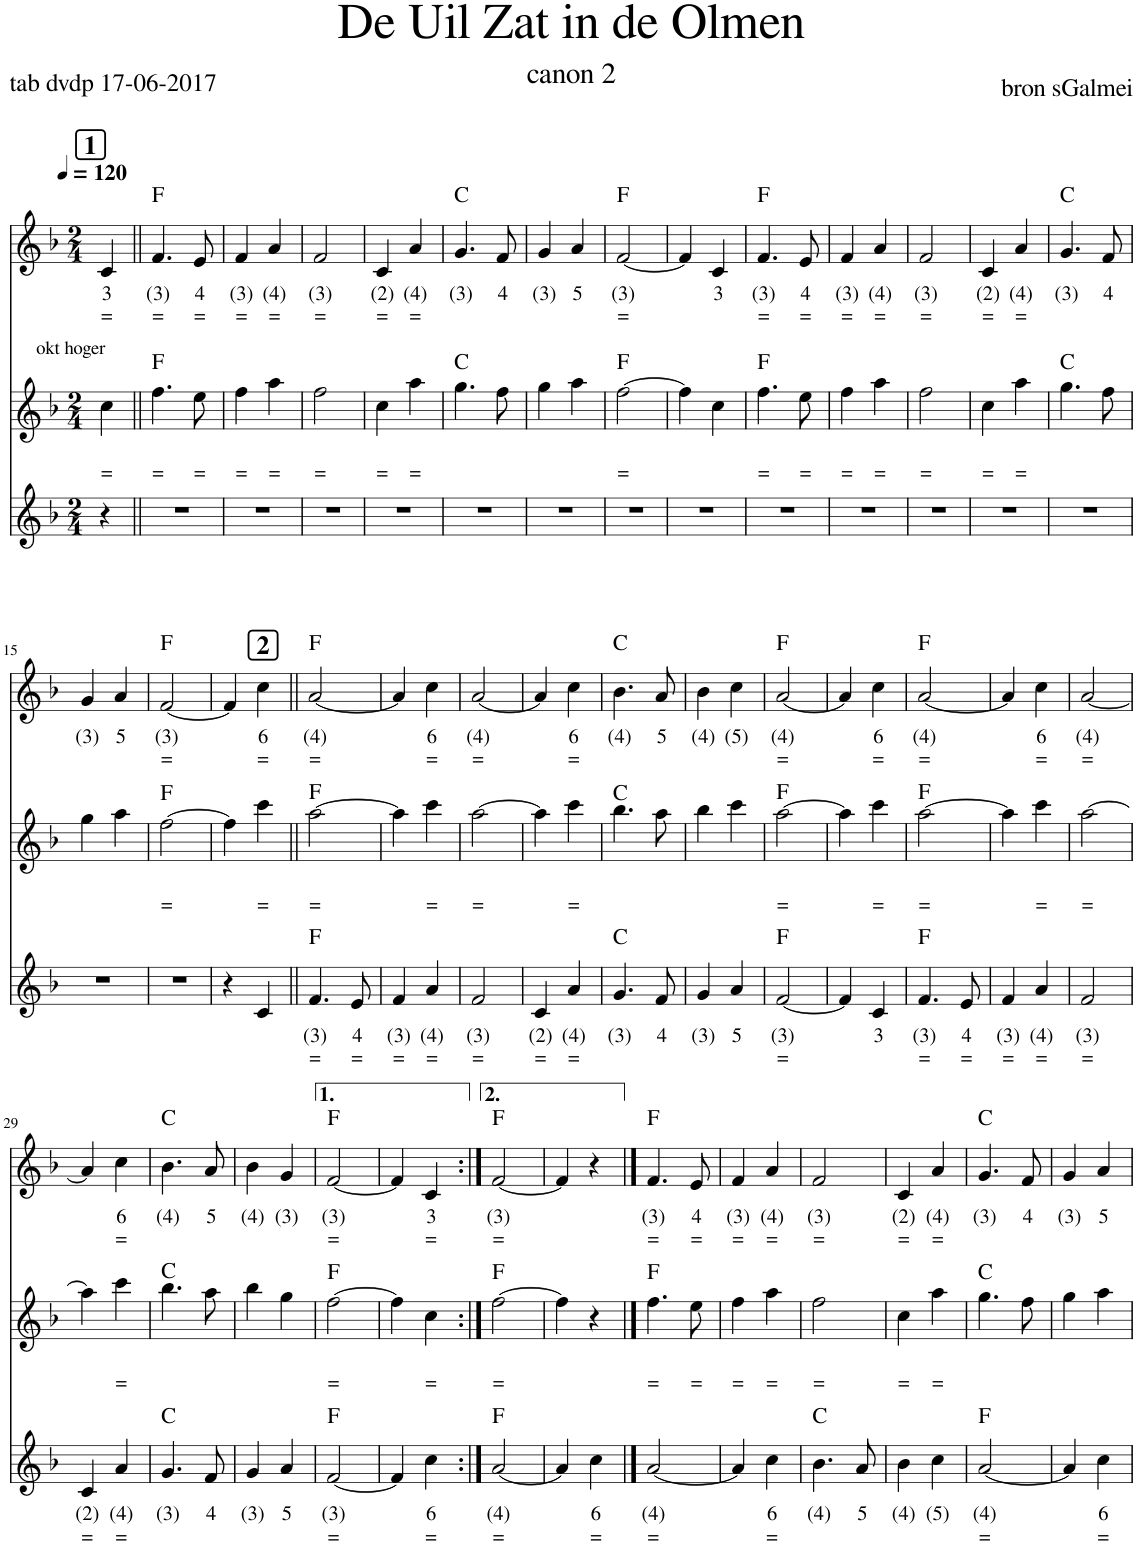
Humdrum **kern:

**kern	**text	**text	**kern	**text	**text	**kern	**text	**text	**harte
*part3	*part3	*part3	*part2	*part2	*part2	*part1	*part1	*part1	*part1
*staff3	*staff3	*staff3	*staff2	*staff2	*staff2	*staff1	*staff1	*staff1	*
*I"Stem	*	*	*I"Stem	*	*	*I"Stem	*	*	*
*clefG2	*	*	*clefG2	*	*	*clefG2	*	*	*
*k[b-]	*	*	*k[b-]	*	*	*k[b-]	*	*	*
*M2/4	*	*	*M2/4	*	*	*M2/4	*	*	*
*MM120	*	*	*MM120	*	*	*MM120	*	*	*
!!LO:REH:place=s1:a:B:cj:fs=14:t=1
=1	=1	=1	=1	=1	=1	=1	=1	=1	=1
!	!	!	!LO:TX:a:t=okt hoger	!	!	!	!	!	!
!	!	!	!	!	!LO:LY:b	!	!LO:LY:b	!LO:LY:b	!
4r	.	.	4cc\	.	=	4c/	3	=	.
=2||	=2||	=2||	=2||	=2||	=2||	=2||	=2||	=2||	=2||
!	!	!	!	!	!LO:LY:b	!	!LO:LY:b	!LO:LY:b	!
2r	.	.	4.ff\	.	=	4.f/	(3)	=	F:maj
!	!	!	!	!	!LO:LY:b	!	!LO:LY:b	!LO:LY:b	!
.	.	.	8ee\	.	=	8e/	4	=	.
=3	=3	=3	=3	=3	=3	=3	=3	=3	=3
!	!	!	!	!	!LO:LY:b	!	!LO:LY:b	!LO:LY:b	!
2r	.	.	4ff\	.	=	4f/	(3)	=	.
!	!	!	!	!	!LO:LY:b	!	!LO:LY:b	!LO:LY:b	!
.	.	.	4aa\	.	=	4a/	(4)	=	.
=4	=4	=4	=4	=4	=4	=4	=4	=4	=4
!	!	!	!	!	!LO:LY:b	!	!LO:LY:b	!LO:LY:b	!
2r	.	.	2ff\	.	=	2f/	(3)	=	.
=5	=5	=5	=5	=5	=5	=5	=5	=5	=5
!	!	!	!	!	!LO:LY:b	!	!LO:LY:b	!LO:LY:b	!
2r	.	.	4cc\	.	=	4c/	(2)	=	.
!	!	!	!	!	!LO:LY:b	!	!LO:LY:b	!LO:LY:b	!
.	.	.	4aa\	.	=	4a/	(4)	=	.
=6	=6	=6	=6	=6	=6	=6	=6	=6	=6
!	!	!	!	!	!	!	!LO:LY:b	!	!
2r	.	.	4.gg\	.	.	4.g/	(3)	.	C:maj
!	!	!	!	!	!	!	!LO:LY:b	!	!
.	.	.	8ff\	.	.	8f/	4	.	.
=7	=7	=7	=7	=7	=7	=7	=7	=7	=7
!	!	!	!	!	!	!	!LO:LY:b	!	!
2r	.	.	4gg\	.	.	4g/	(3)	.	.
!	!	!	!	!	!	!	!LO:LY:b	!	!
.	.	.	4aa\	.	.	4a/	5	.	.
=8	=8	=8	=8	=8	=8	=8	=8	=8	=8
!	!	!	!	!	!LO:LY:b	!	!LO:LY:b	!LO:LY:b	!
2r	.	.	[2ff\	.	=	[2f/	(3)	=	F:maj
=9	=9	=9	=9	=9	=9	=9	=9	=9	=9
2r	.	.	4ff\]	.	.	4f/]	.	.	.
!	!	!	!	!	!	!	!LO:LY:b	!	!
.	.	.	4cc\	.	.	4c/	3	.	.
=10	=10	=10	=10	=10	=10	=10	=10	=10	=10
!	!	!	!	!	!LO:LY:b	!	!LO:LY:b	!LO:LY:b	!
2r	.	.	4.ff\	.	=	4.f/	(3)	=	F:maj
!	!	!	!	!	!LO:LY:b	!	!LO:LY:b	!LO:LY:b	!
.	.	.	8ee\	.	=	8e/	4	=	.
=11	=11	=11	=11	=11	=11	=11	=11	=11	=11
!	!	!	!	!	!LO:LY:b	!	!LO:LY:b	!LO:LY:b	!
2r	.	.	4ff\	.	=	4f/	(3)	=	.
!	!	!	!	!	!LO:LY:b	!	!LO:LY:b	!LO:LY:b	!
.	.	.	4aa\	.	=	4a/	(4)	=	.
=12	=12	=12	=12	=12	=12	=12	=12	=12	=12
!	!	!	!	!	!LO:LY:b	!	!LO:LY:b	!LO:LY:b	!
2r	.	.	2ff\	.	=	2f/	(3)	=	.
=13	=13	=13	=13	=13	=13	=13	=13	=13	=13
!	!	!	!	!	!LO:LY:b	!	!LO:LY:b	!LO:LY:b	!
2r	.	.	4cc\	.	=	4c/	(2)	=	.
!	!	!	!	!	!LO:LY:b	!	!LO:LY:b	!LO:LY:b	!
.	.	.	4aa\	.	=	4a/	(4)	=	.
=14	=14	=14	=14	=14	=14	=14	=14	=14	=14
!	!	!	!	!	!	!	!LO:LY:b	!	!
2r	.	.	4.gg\	.	.	4.g/	(3)	.	C:maj
!	!	!	!	!	!	!	!LO:LY:b	!	!
.	.	.	8ff\	.	.	8f/	4	.	.
!!LO:LB:g=z
=15	=15	=15	=15	=15	=15	=15	=15	=15	=15
!	!	!	!	!	!	!	!LO:LY:b	!	!
2r	.	.	4gg\	.	.	4g/	(3)	.	.
!	!	!	!	!	!	!	!LO:LY:b	!	!
.	.	.	4aa\	.	.	4a/	5	.	.
=16	=16	=16	=16	=16	=16	=16	=16	=16	=16
!	!	!	!	!	!LO:LY:b	!	!LO:LY:b	!LO:LY:b	!
2r	.	.	[2ff\	.	=	[2f/	(3)	=	F:maj
!!LO:REH:place=s1:a:B:cj:fs=14:t=2:qo=1
=17	=17	=17	=17	=17	=17	=17	=17	=17	=17
4r	.	.	4ff\]	.	.	4f/]	.	.	.
!	!	!	!	!	!LO:LY:b	!	!LO:LY:b	!LO:LY:b	!
4c/	.	.	4ccc\	.	=	4cc\	6	=	.
=18||	=18||	=18||	=18||	=18||	=18||	=18||	=18||	=18||	=18||
!	!LO:LY:b	!LO:LY:b	!	!	!LO:LY:b	!	!LO:LY:b	!LO:LY:b	!
4.f/	(3)	=	[2aa\	.	=	[2a/	(4)	=	F:maj
!	!LO:LY:b	!LO:LY:b	!	!	!	!	!	!	!
8e/	4	=	.	.	.	.	.	.	.
=19	=19	=19	=19	=19	=19	=19	=19	=19	=19
!	!LO:LY:b	!LO:LY:b	!	!	!	!	!	!	!
4f/	(3)	=	4aa\]	.	.	4a/]	.	.	.
!	!LO:LY:b	!LO:LY:b	!	!	!LO:LY:b	!	!LO:LY:b	!LO:LY:b	!
4a/	(4)	=	4ccc\	.	=	4cc\	6	=	.
=20	=20	=20	=20	=20	=20	=20	=20	=20	=20
!	!LO:LY:b	!LO:LY:b	!	!	!LO:LY:b	!	!LO:LY:b	!LO:LY:b	!
2f/	(3)	=	[2aa\	.	=	[2a/	(4)	=	.
=21	=21	=21	=21	=21	=21	=21	=21	=21	=21
!	!LO:LY:b	!LO:LY:b	!	!	!	!	!	!	!
4c/	(2)	=	4aa\]	.	.	4a/]	.	.	.
!	!LO:LY:b	!LO:LY:b	!	!	!LO:LY:b	!	!LO:LY:b	!LO:LY:b	!
4a/	(4)	=	4ccc\	.	=	4cc\	6	=	.
=22	=22	=22	=22	=22	=22	=22	=22	=22	=22
!	!LO:LY:b	!	!	!	!	!	!LO:LY:b	!	!
4.g/	(3)	.	4.bb-\	.	.	4.b-\	(4)	.	C:maj
!	!LO:LY:b	!	!	!	!	!	!LO:LY:b	!	!
8f/	4	.	8aa\	.	.	8a/	5	.	.
=23	=23	=23	=23	=23	=23	=23	=23	=23	=23
!	!LO:LY:b	!	!	!	!	!	!LO:LY:b	!	!
4g/	(3)	.	4bb-\	.	.	4b-\	(4)	.	.
!	!LO:LY:b	!	!	!	!	!	!LO:LY:b	!	!
4a/	5	.	4ccc\	.	.	4cc\	(5)	.	.
=24	=24	=24	=24	=24	=24	=24	=24	=24	=24
!	!LO:LY:b	!LO:LY:b	!	!	!LO:LY:b	!	!LO:LY:b	!LO:LY:b	!
[2f/	(3)	=	[2aa\	.	=	[2a/	(4)	=	F:maj
=25	=25	=25	=25	=25	=25	=25	=25	=25	=25
4f/]	.	.	4aa\]	.	.	4a/]	.	.	.
!	!LO:LY:b	!	!	!	!LO:LY:b	!	!LO:LY:b	!LO:LY:b	!
4c/	3	.	4ccc\	.	=	4cc\	6	=	.
=26	=26	=26	=26	=26	=26	=26	=26	=26	=26
!	!LO:LY:b	!LO:LY:b	!	!	!LO:LY:b	!	!LO:LY:b	!LO:LY:b	!
4.f/	(3)	=	[2aa\	.	=	[2a/	(4)	=	F:maj
!	!LO:LY:b	!LO:LY:b	!	!	!	!	!	!	!
8e/	4	=	.	.	.	.	.	.	.
=27	=27	=27	=27	=27	=27	=27	=27	=27	=27
!	!LO:LY:b	!LO:LY:b	!	!	!	!	!	!	!
4f/	(3)	=	4aa\]	.	.	4a/]	.	.	.
!	!LO:LY:b	!LO:LY:b	!	!	!LO:LY:b	!	!LO:LY:b	!LO:LY:b	!
4a/	(4)	=	4ccc\	.	=	4cc\	6	=	.
=28	=28	=28	=28	=28	=28	=28	=28	=28	=28
!	!LO:LY:b	!LO:LY:b	!	!	!LO:LY:b	!	!LO:LY:b	!LO:LY:b	!
2f/	(3)	=	[2aa\	.	=	[2a/	(4)	=	.
!!LO:LB:g=z
=29	=29	=29	=29	=29	=29	=29	=29	=29	=29
!	!LO:LY:b	!LO:LY:b	!	!	!	!	!	!	!
4c/	(2)	=	4aa\]	.	.	4a/]	.	.	.
!	!LO:LY:b	!LO:LY:b	!	!	!LO:LY:b	!	!LO:LY:b	!LO:LY:b	!
4a/	(4)	=	4ccc\	.	=	4cc\	6	=	.
=30	=30	=30	=30	=30	=30	=30	=30	=30	=30
!	!LO:LY:b	!	!	!	!	!	!LO:LY:b	!	!
4.g/	(3)	.	4.bb-\	.	.	4.b-\	(4)	.	C:maj
!	!LO:LY:b	!	!	!	!	!	!LO:LY:b	!	!
8f/	4	.	8aa\	.	.	8a/	5	.	.
=31	=31	=31	=31	=31	=31	=31	=31	=31	=31
!	!LO:LY:b	!	!	!	!	!	!LO:LY:b	!	!
4g/	(3)	.	4bb-\	.	.	4b-\	(4)	.	.
!	!LO:LY:b	!	!	!	!	!	!LO:LY:b	!	!
4a/	5	.	4gg\	.	.	4g/	(3)	.	.
=32	=32	=32	=32	=32	=32	=32	=32	=32	=32
!	!LO:LY:b	!LO:LY:b	!	!	!LO:LY:b	!	!LO:LY:b	!LO:LY:b	!
[2f/	(3)	=	[2ff\	.	=	[2f/	(3)	=	F:maj
=33	=33	=33	=33	=33	=33	=33	=33	=33	=33
4f/]	.	.	4ff\]	.	.	4f/]	.	.	.
!	!LO:LY:b	!LO:LY:b	!	!	!LO:LY:b	!	!LO:LY:b	!LO:LY:b	!
4cc\	6	=	4cc\	.	=	4c/	3	=	.
=34:|!	=34:|!	=34:|!	=34:|!	=34:|!	=34:|!	=34:|!	=34:|!	=34:|!	=34:|!
!	!LO:LY:b	!LO:LY:b	!	!	!LO:LY:b	!	!LO:LY:b	!LO:LY:b	!
[2a/	(4)	=	[2ff\	.	=	[2f/	(3)	=	F:maj
=35	=35	=35	=35	=35	=35	=35	=35	=35	=35
4a/]	.	.	4ff\]	.	.	4f/]	.	.	.
!	!LO:LY:b	!LO:LY:b	!	!	!	!	!	!	!
4cc\	6	=	4r	.	.	4r	.	.	.
==36	==36	==36	==36	==36	==36	==36	==36	==36	==36
!	!LO:LY:b	!LO:LY:b	!	!	!LO:LY:b	!	!LO:LY:b	!LO:LY:b	!
[2a/	(4)	=	4.ff\	.	=	4.f/	(3)	=	F:maj
!	!	!	!	!	!LO:LY:b	!	!LO:LY:b	!LO:LY:b	!
.	.	.	8ee\	.	=	8e/	4	=	.
=37	=37	=37	=37	=37	=37	=37	=37	=37	=37
!	!	!	!	!	!LO:LY:b	!	!LO:LY:b	!LO:LY:b	!
4a/]	.	.	4ff\	.	=	4f/	(3)	=	.
!	!LO:LY:b	!LO:LY:b	!	!	!LO:LY:b	!	!LO:LY:b	!LO:LY:b	!
4cc\	6	=	4aa\	.	=	4a/	(4)	=	.
=38	=38	=38	=38	=38	=38	=38	=38	=38	=38
!	!LO:LY:b	!	!	!	!LO:LY:b	!	!LO:LY:b	!LO:LY:b	!
4.b-\	(4)	.	2ff\	.	=	2f/	(3)	=	.
!	!LO:LY:b	!	!	!	!	!	!	!	!
8a/	5	.	.	.	.	.	.	.	.
=39	=39	=39	=39	=39	=39	=39	=39	=39	=39
!	!LO:LY:b	!	!	!	!LO:LY:b	!	!LO:LY:b	!LO:LY:b	!
4b-\	(4)	.	4cc\	.	=	4c/	(2)	=	.
!	!LO:LY:b	!	!	!	!LO:LY:b	!	!LO:LY:b	!LO:LY:b	!
4cc\	(5)	.	4aa\	.	=	4a/	(4)	=	.
=40	=40	=40	=40	=40	=40	=40	=40	=40	=40
!	!LO:LY:b	!LO:LY:b	!	!	!	!	!LO:LY:b	!	!
[2a/	(4)	=	4.gg\	.	.	4.g/	(3)	.	C:maj
!	!	!	!	!	!	!	!LO:LY:b	!	!
.	.	.	8ff\	.	.	8f/	4	.	.
=41	=41	=41	=41	=41	=41	=41	=41	=41	=41
!	!	!	!	!	!	!	!LO:LY:b	!	!
4a/]	.	.	4gg\	.	.	4g/	(3)	.	.
!	!LO:LY:b	!LO:LY:b	!	!	!	!	!LO:LY:b	!	!
4cc\	6	=	4aa\	.	.	4a/	5	.	.
=	=	=	=	=	=	=	=	=	=
*-	*-	*-	*-	*-	*-	*-	*-	*-	*-
